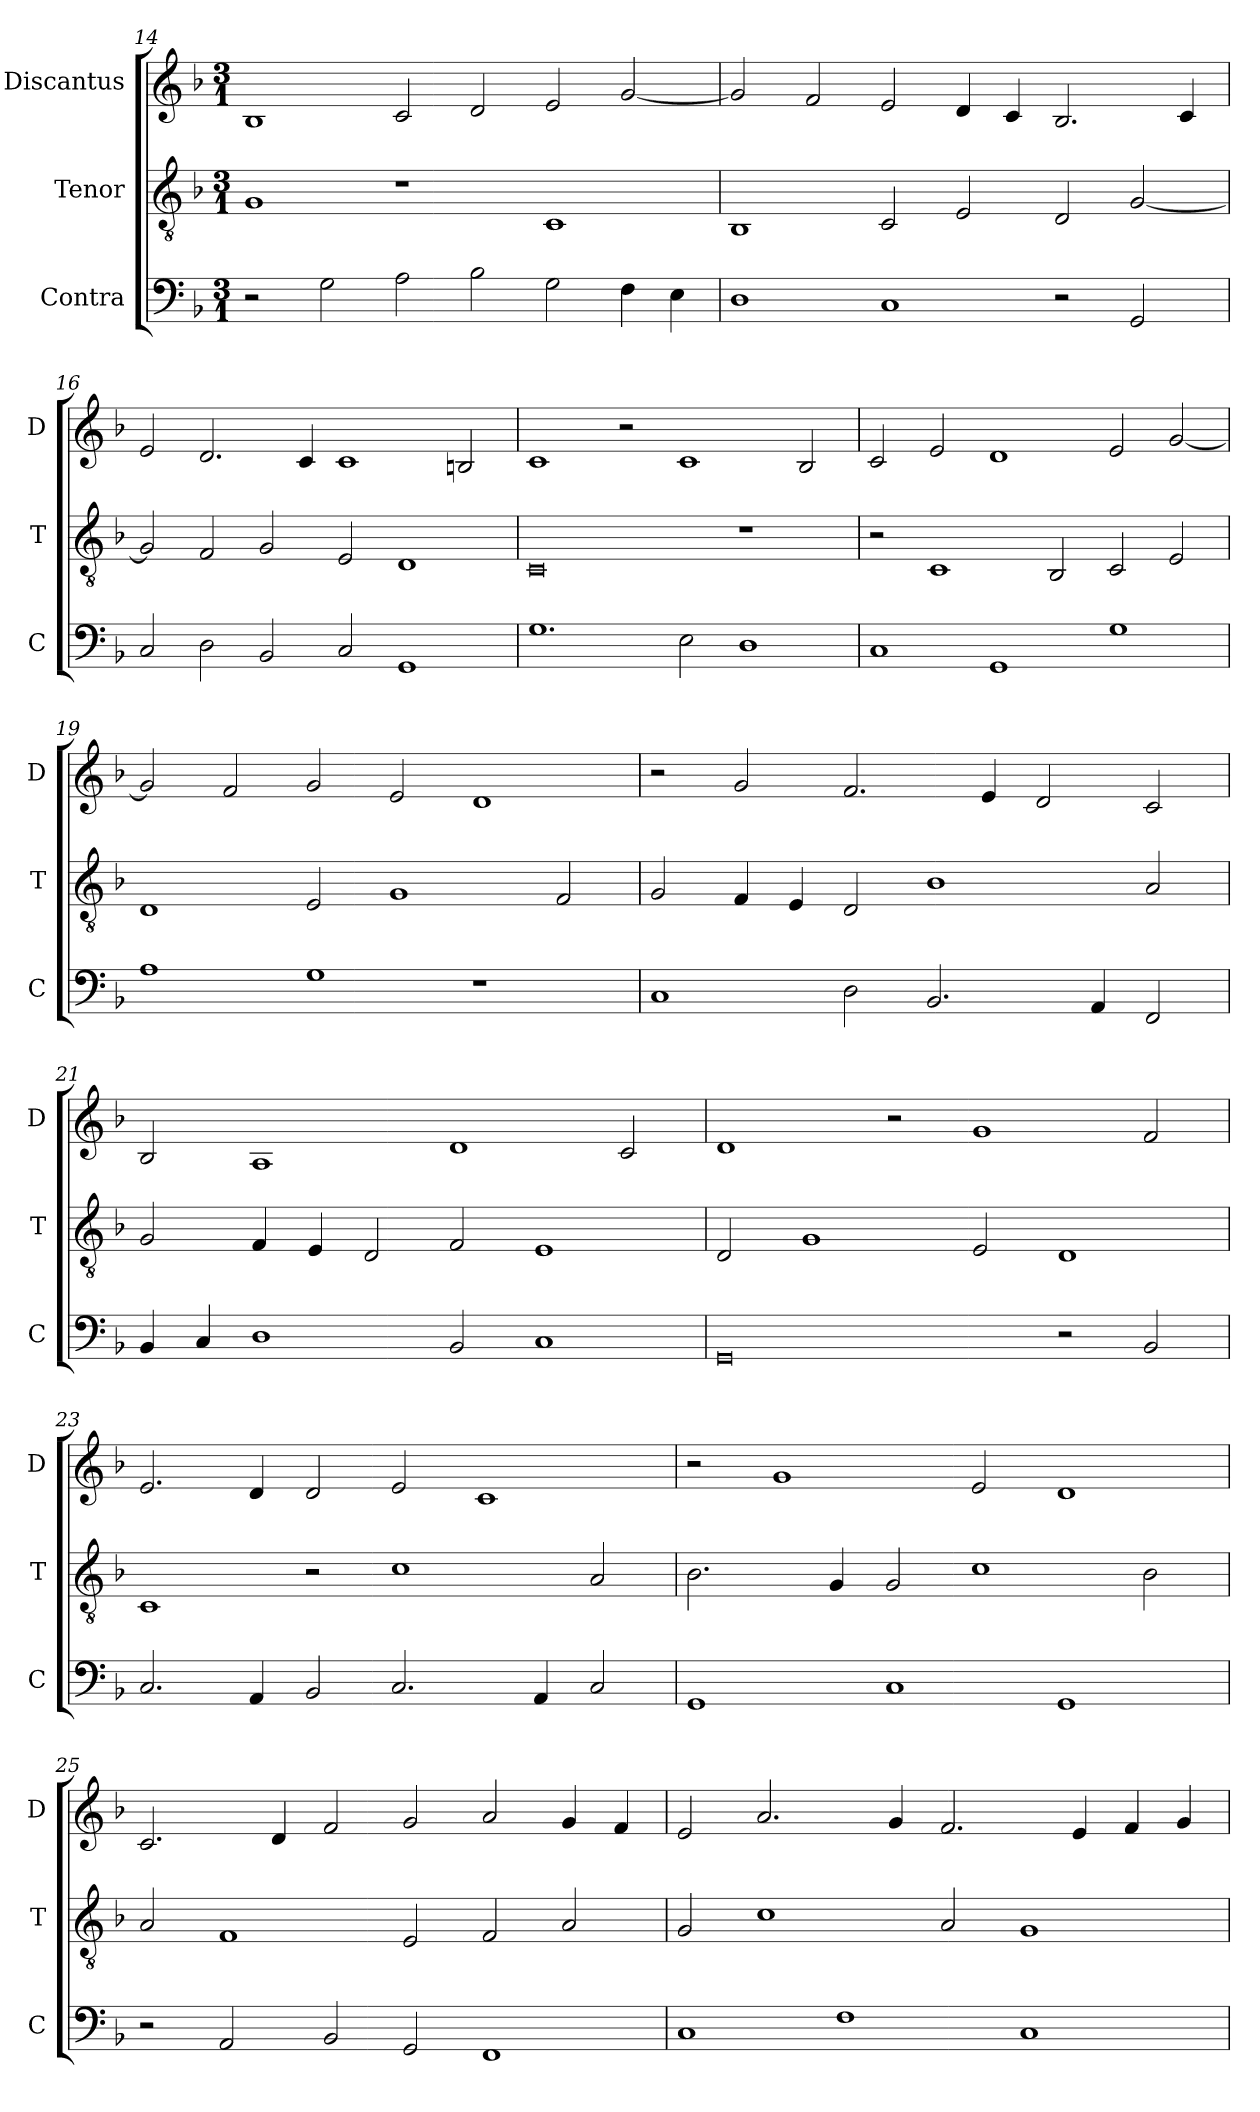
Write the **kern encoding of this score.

**kern	**kern	**kern
*part3	*part2	*part1
*staff3	*staff2	*staff1
*I"Contra	*I"Tenor	*I"Discantus
*I'C	*I'T	*I'D
*clefF4	*clefGv2	*clefG2
*k[b-]	*k[b-]	*k[b-]
*M3/1	*M3/1	*M3/1
=14	=14	=14
2r	1G	1B-
2G	.	.
2A	1r	2c
2B-	.	2d
2G	1C	2e
4F	.	[2g
4E	.	.
=15	=15	=15
1D	1BB-	2g]
.	.	2f
1C	2C	2e
.	2E	4d
.	.	4c
2r	2D	2.B-
2GG	[2G	.
.	.	4c
=16	=16	=16
2C	2G]	2e
2D	2F	2.d
2BB-	2G	.
.	.	4c
2C	2E	1c
1GG	1D	.
.	.	2Bn
=17	=17	=17
1.G	0C	1c
.	.	2r
2E	.	1c
1D	1r	.
.	.	2B-
=18	=18	=18
1C	2r	2c
.	1C	2e
1GG	.	1d
.	2BB-	.
1G	2C	2e
.	2E	[2g
=19	=19	=19
1A	1D	2g]
.	.	2f
1G	2E	2g
.	1G	2e
1r	.	1d
.	2F	.
=20	=20	=20
1C	2G	2r
.	4F	2g
.	4E	.
2D	2D	2.f
2.BB-	1B-	.
.	.	4e
.	.	2d
4AA	.	.
2FF	2A	2c
=21	=21	=21
4BB-	2G	2B-
4C	.	.
1D	4F	1A
.	4E	.
.	2D	.
2BB-	2F	1d
1C	1E	.
.	.	2c
=22	=22	=22
0GG	2D	1d
.	1G	.
.	.	2r
.	2E	1g
2r	1D	.
2BB-	.	2f
=23	=23	=23
2.C	1C	2.e
4AA	.	4d
2BB-	2r	2d
2.C	1c	2e
.	.	1c
4AA	.	.
2C	2A	.
=24	=24	=24
1GG	2.B-	2r
.	.	1g
.	4G	.
1C	2G	.
.	1c	2e
1GG	.	1d
.	2B-	.
=25	=25	=25
2r	2A	2.c
2AA	1F	.
.	.	4d
2BB-	.	2f
2GG	2E	2g
1FF	2F	2a
.	2A	4g
.	.	4f
=26	=26	=26
1C	2G	2e
.	1c	2.a
1F	.	.
.	.	4g
.	2A	2.f
1C	1G	.
.	.	4e
.	.	4f
.	.	4g
=	=	=
*-	*-	*-
